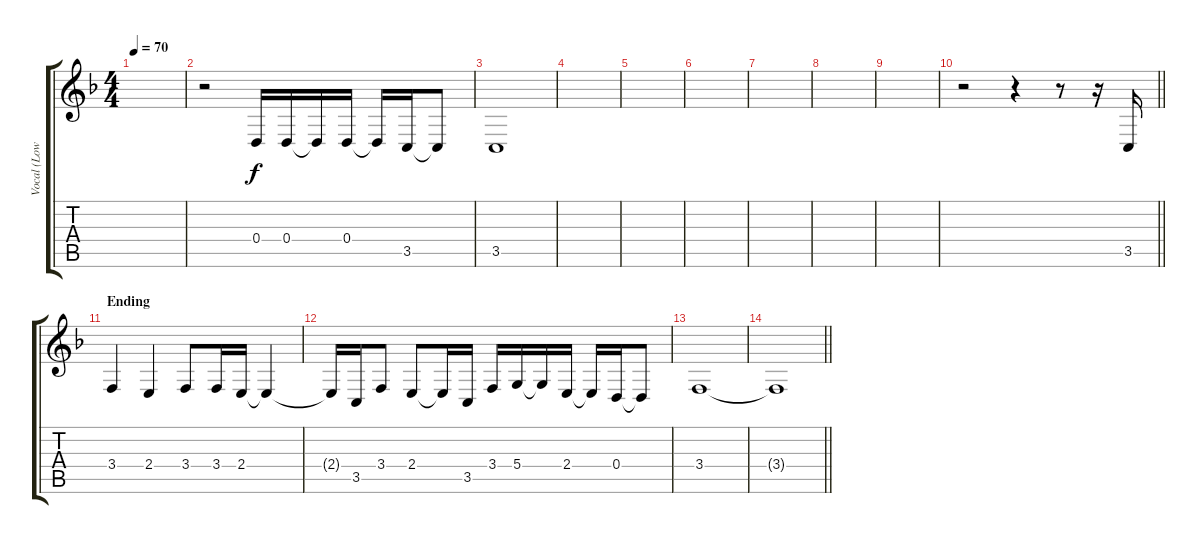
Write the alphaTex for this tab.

\track ("Vocal (Low)" "Vocal (Low") {instrument synthvoice}
\staff {score tabs}
\tuning (E4 B3 G3 D3 A2 E2) {hide}
\ts (4 4)
\tempo 70
\clef g2
\ks f
|
r.2 0.4.16 0.4.16 0.4{t}.16 0.4.16 0.4{t}.16 3.5.16 3.5{t}.8 |
3.5.1 |
|
|
|
|
|
|
\barLineRight lightlight
r.2 r.4 r.8 r.16 3.5.16 |
\section ("" "Ending")
3.4.4 2.4.4 3.4.8 3.4.16 2.4.16 2.4{t}.4 |
2.4{t}.16 3.5.16 3.4.8 2.4.8 2.4{t}.16 3.5.16 3.4.16 5.4.16 5.4{t}.16 2.4.16 2.4{t}.16 0.4.16 0.4{t}.8 |
3.4.1 |
\barLineRight lightlight
3.4{t}.1
